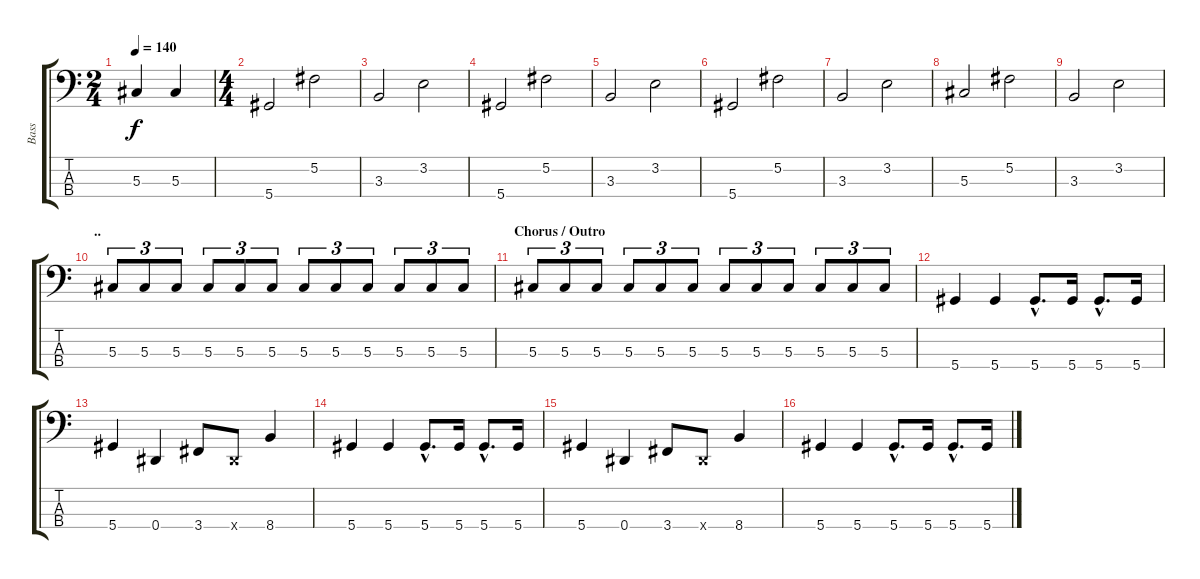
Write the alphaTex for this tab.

\track ("Bass" "Bass") {instrument electricbassfinger}
\staff {score tabs}
\tuning (Gb2 Db2 Ab1 Eb1) {hide}
\ts (2 4)
\tempo 140
\clef f4
\ks c
5.3.4{dy f} 5.3.4 |
\ts (4 4)
5.4.2 5.2.2 |
3.3.2 3.2.2 |
5.4.2 5.2.2 |
3.3.2 3.2.2 |
5.4.2 5.2.2 |
3.3.2 3.2.2 |
5.3.2 5.2.2 |
3.3.2 3.2.2 |
\section ("" "..")
5.3.8{tu (3 2)} 5.3.8{tu (3 2)} 5.3.8{tu (3 2)} 5.3.8{tu (3 2)} 5.3.8{tu (3 2)} 5.3.8{tu (3 2)} 5.3.8{tu (3 2)} 5.3.8{tu (3 2)} 5.3.8{tu (3 2)} 5.3.8{tu (3 2)} 5.3.8{tu (3 2)} 5.3.8{tu (3 2)} |
\section ("" "Chorus / Outro")
5.3.8{tu (3 2)} 5.3.8{tu (3 2)} 5.3.8{tu (3 2)} 5.3.8{tu (3 2)} 5.3.8{tu (3 2)} 5.3.8{tu (3 2)} 5.3.8{tu (3 2)} 5.3.8{tu (3 2)} 5.3.8{tu (3 2)} 5.3.8{tu (3 2)} 5.3.8{tu (3 2)} 5.3.8{tu (3 2)} |
5.4.4 5.4.4 5.4{hac}.8{d} 5.4.16 5.4{hac}.8{d} 5.4.16 |
5.4.4 0.4.4 3.4.8 0.4{x}.8 8.4.4 |
5.4.4 5.4.4 5.4{hac}.8{d} 5.4.16 5.4{hac}.8{d} 5.4.16 |
5.4.4 0.4.4 3.4.8 0.4{x}.8 8.4.4 |
5.4.4 5.4.4 5.4{hac}.8{d} 5.4.16 5.4{hac}.8{d} 5.4.16
